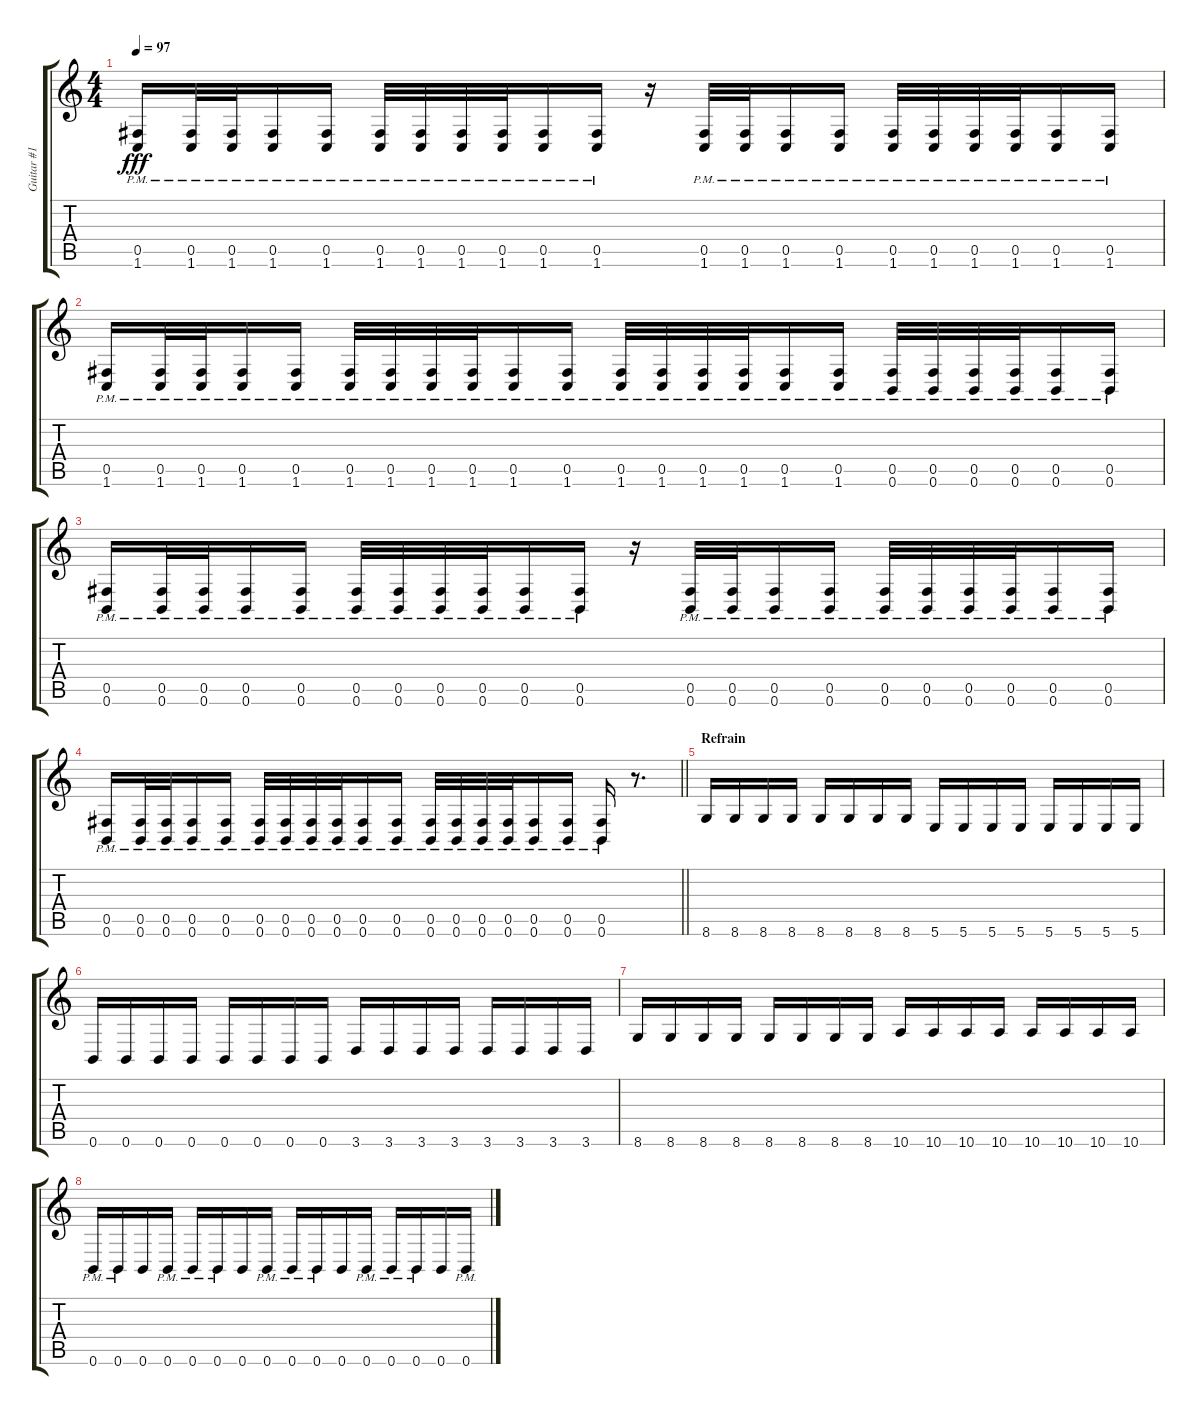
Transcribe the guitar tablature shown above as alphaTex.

\track ("Guitar #1" "Guitar #1") {instrument overdrivenguitar}
\staff {score tabs}
\tuning (Db4 Ab3 E3 B2 Gb2 B1) {hide}
\ts (4 4)
\tempo 97
\clef g2
\ks c
(0.5{pm} 1.6{pm}).16{dy fff} (0.5{pm} 1.6{pm}).32 (0.5{pm} 1.6{pm}).32 (0.5{pm} 1.6{pm}).16 (0.5{pm} 1.6{pm}).16 (0.5{pm} 1.6{pm}).32 (0.5{pm} 1.6{pm}).32 (0.5{pm} 1.6{pm}).32 (0.5{pm} 1.6{pm}).32 (0.5{pm} 1.6{pm}).16 (0.5{pm} 1.6{pm}).16 r.16 (0.5{pm} 1.6{pm}).32 (0.5{pm} 1.6{pm}).32 (0.5{pm} 1.6{pm}).16 (0.5{pm} 1.6{pm}).16 (0.5{pm} 1.6{pm}).32 (0.5{pm} 1.6{pm}).32 (0.5{pm} 1.6{pm}).32 (0.5{pm} 1.6{pm}).32 (0.5{pm} 1.6{pm}).16 (0.5{pm} 1.6{pm}).16 |
(0.5{pm} 1.6{pm}).16 (0.5{pm} 1.6{pm}).32 (0.5{pm} 1.6{pm}).32 (0.5{pm} 1.6{pm}).16 (0.5{pm} 1.6{pm}).16 (0.5{pm} 1.6{pm}).32 (0.5{pm} 1.6{pm}).32 (0.5{pm} 1.6{pm}).32 (0.5{pm} 1.6{pm}).32 (0.5{pm} 1.6{pm}).16 (0.5{pm} 1.6{pm}).16 (0.5{pm} 1.6{pm}).32 (0.5{pm} 1.6{pm}).32 (0.5{pm} 1.6{pm}).32 (0.5{pm} 1.6{pm}).32 (0.5{pm} 1.6{pm}).16 (0.5{pm} 1.6{pm}).16 (0.5{pm} 0.6{pm}).32 (0.5{pm} 0.6{pm}).32 (0.5{pm} 0.6{pm}).32 (0.5{pm} 0.6{pm}).32 (0.5{pm} 0.6{pm}).16 (0.5{pm} 0.6{pm}).16 |
(0.5{pm} 0.6{pm}).16 (0.5{pm} 0.6{pm}).32 (0.5{pm} 0.6{pm}).32 (0.5{pm} 0.6{pm}).16 (0.5{pm} 0.6{pm}).16 (0.5{pm} 0.6{pm}).32 (0.5{pm} 0.6{pm}).32 (0.5{pm} 0.6{pm}).32 (0.5{pm} 0.6{pm}).32 (0.5{pm} 0.6{pm}).16 (0.5{pm} 0.6{pm}).16 r.16 (0.5{pm} 0.6{pm}).32 (0.5{pm} 0.6{pm}).32 (0.5{pm} 0.6{pm}).16 (0.5{pm} 0.6{pm}).16 (0.5{pm} 0.6{pm}).32 (0.5{pm} 0.6{pm}).32 (0.5{pm} 0.6{pm}).32 (0.5{pm} 0.6{pm}).32 (0.5{pm} 0.6{pm}).16 (0.5{pm} 0.6{pm}).16 |
\barLineRight lightlight
(0.5{pm} 0.6{pm}).16 (0.5{pm} 0.6{pm}).32 (0.5{pm} 0.6{pm}).32 (0.5{pm} 0.6{pm}).16 (0.5{pm} 0.6{pm}).16 (0.5{pm} 0.6{pm}).32 (0.5{pm} 0.6{pm}).32 (0.5{pm} 0.6{pm}).32 (0.5{pm} 0.6{pm}).32 (0.5{pm} 0.6{pm}).16 (0.5{pm} 0.6{pm}).16 (0.5{pm} 0.6{pm}).32 (0.5{pm} 0.6{pm}).32 (0.5{pm} 0.6{pm}).32 (0.5{pm} 0.6{pm}).32 (0.5{pm} 0.6{pm}).16 (0.5{pm} 0.6{pm}).16 (0.5{pm} 0.6{pm}).16 r.8{d} |
\section ("" "Refrain")
8.6.16 8.6.16 8.6.16 8.6.16 8.6.16 8.6.16 8.6.16 8.6.16 5.6.16 5.6.16 5.6.16 5.6.16 5.6.16 5.6.16 5.6.16 5.6.16 |
0.6.16 0.6.16 0.6.16 0.6.16 0.6.16 0.6.16 0.6.16 0.6.16 3.6.16 3.6.16 3.6.16 3.6.16 3.6.16 3.6.16 3.6.16 3.6.16 |
8.6.16 8.6.16 8.6.16 8.6.16 8.6.16 8.6.16 8.6.16 8.6.16 10.6.16 10.6.16 10.6.16 10.6.16 10.6.16 10.6.16 10.6.16 10.6.16 |
0.6{pm}.16 0.6{pm}.16 0.6.16 0.6{pm}.16 0.6{pm}.16 0.6{pm}.16 0.6.16 0.6{pm}.16 0.6{pm}.16 0.6{pm}.16 0.6.16 0.6{pm}.16 0.6{pm}.16 0.6{pm}.16 0.6.16 0.6{pm}.16
